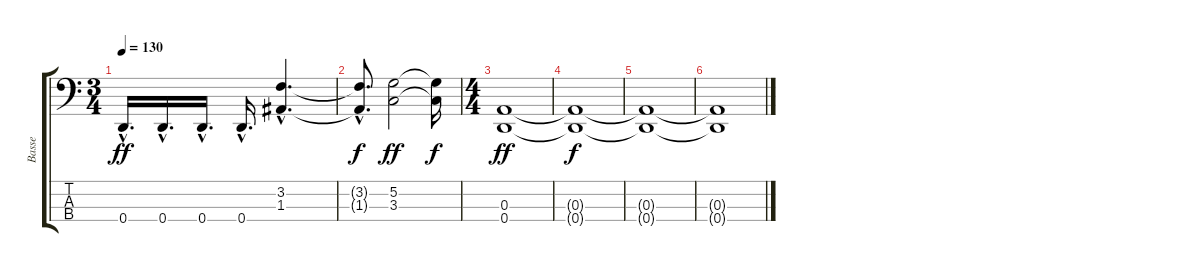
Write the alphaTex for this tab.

\track ("Basse" "Basse") {instrument slapbass2}
\staff {score tabs}
\tuning (G2 D2 A1 D1) {hide}
\ts (3 4)
\tempo 130
\clef f4
\ks c
0.4{hac}.16{d dy ff} 0.4{hac}.16{d} 0.4{hac}.16{d} 0.4{hac}.16{d} (3.2{hac} 1.3{hac}).4{d} |
(3.2{hac t} 1.3{hac t}).8{d dy f} (5.2 3.3).2{dy ff} (5.2{t} 3.3{t}).16{dy f} |
\ts (4 4)
(0.3 0.4).1{dy ff} |
(0.3{t} 0.4{t}).1{dy f} |
(0.3{t} 0.4{t}).1 |
(0.3{t} 0.4{t}).1
